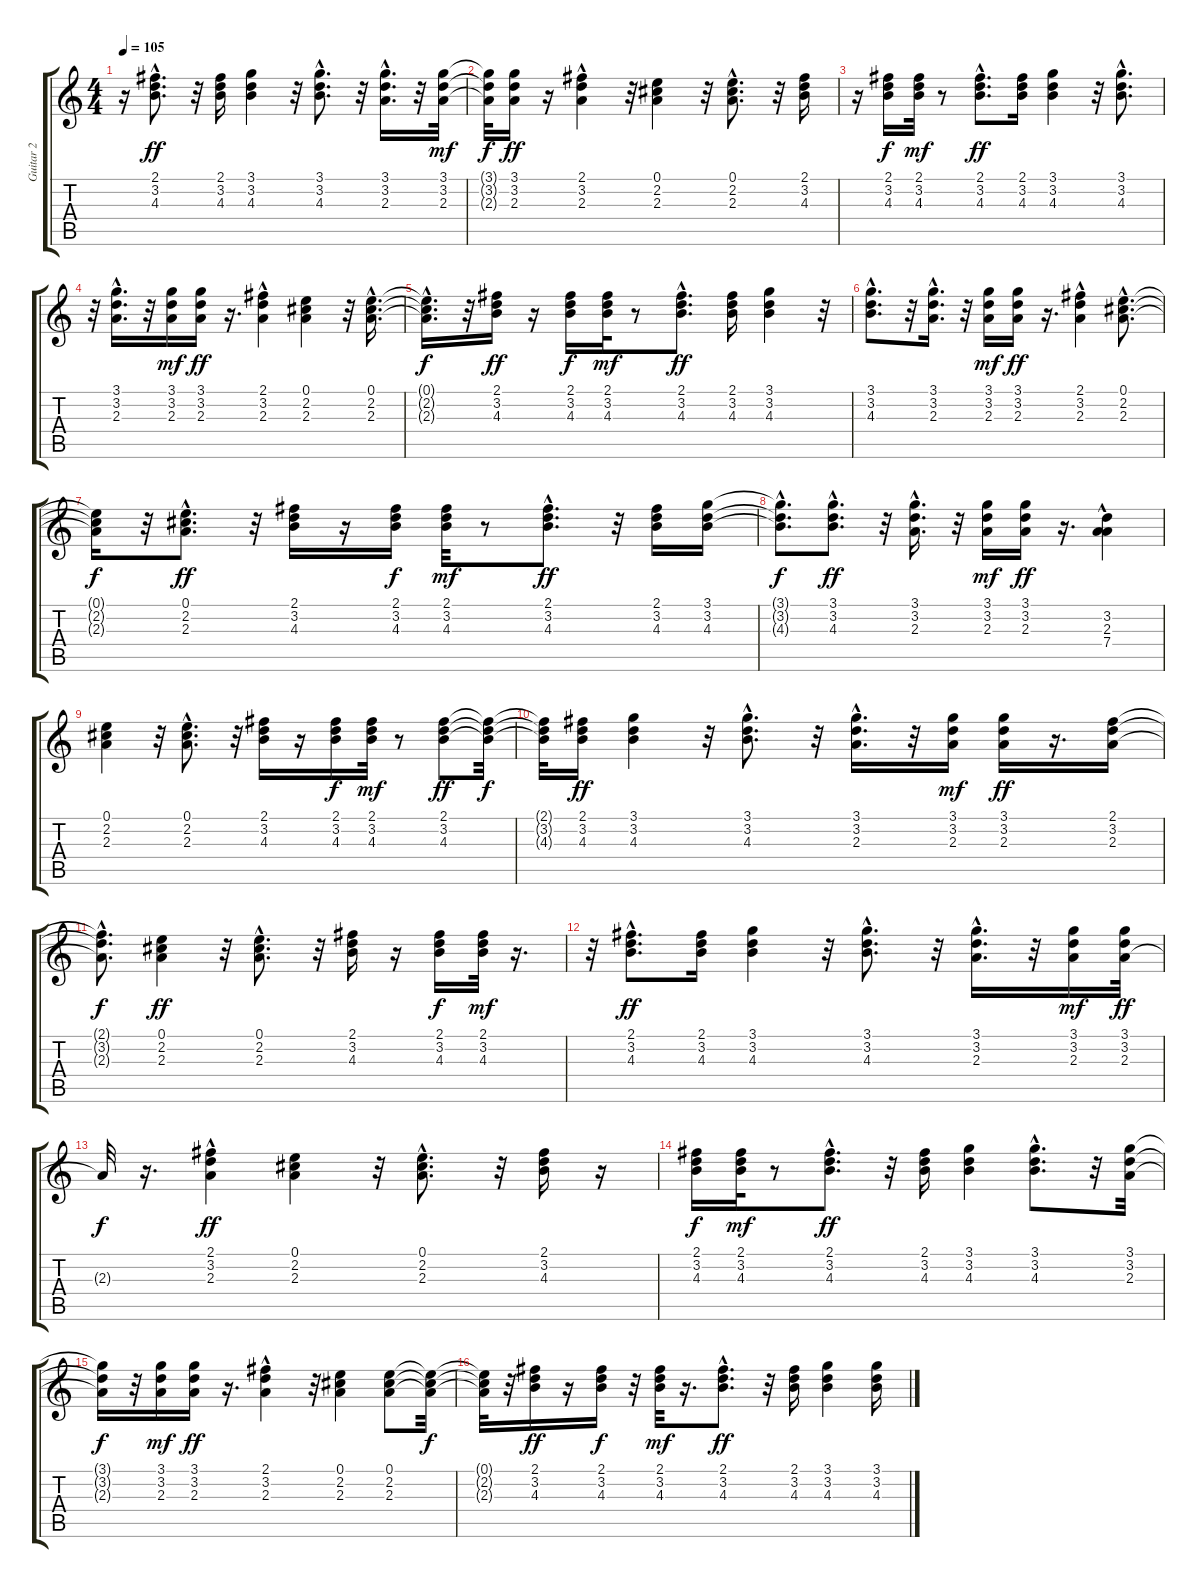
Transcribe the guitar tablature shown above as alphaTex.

\track ("Guitar 2" "Guitar 2") {instrument acousticguitarsteel}
\staff {score tabs}
\tuning (E4 B3 G3 D3 A2 E2) {hide}
\ts (4 4)
\tempo 105
\clef g2
\ks c
r.16{dy mf} (2.1{hac} 3.2{hac} 4.3{hac}).8{d dy ff} r.32 (2.1 3.2 4.3).16 (3.1 3.2 4.3).4 r.32 (3.1{hac} 3.2{hac} 4.3{hac}).8{d} r.32 (3.1{hac} 3.2{hac} 2.3{hac}).16{d} r.32 (3.1 3.2 2.3).32{dy mf} |
(3.1{t} 3.2{t} 2.3{t}).32{dy f} (3.1 3.2 2.3).16{dy ff} r.16 (2.1 3.2{hac} 2.3{hac}).4 r.32 (0.1 2.2 2.3).4 r.32 (0.1{hac} 2.2{hac} 2.3{hac}).8{d} r.32 (2.1 3.2 4.3).16 |
r.16 (2.1 3.2 4.3).16{dy f} (2.1 3.2 4.3).32{dy mf} r.8 (2.1{hac} 3.2{hac} 4.3{hac}).8{d dy ff} (2.1 3.2 4.3).16 (3.1 3.2 4.3).4 r.32 (3.1{hac} 3.2{hac} 4.3{hac}).8{d} |
r.32 (3.1{hac} 3.2{hac} 2.3{hac}).16{d} r.32 (3.1 3.2 2.3).16{dy mf} (3.1 3.2 2.3).16{dy ff} r.16{d} (2.1 3.2{hac} 2.3{hac}).4 (0.1 2.2 2.3).4 r.32 (0.1{hac} 2.2{hac} 2.3{hac}).16{d} |
(0.1{hac t} 2.2{hac t} 2.3{hac t}).16{d dy f} r.32 (2.1 3.2 4.3).16{dy ff} r.16 (2.1 3.2 4.3).16{dy f} (2.1 3.2 4.3).32{dy mf} r.8 (2.1{hac} 3.2{hac} 4.3{hac}).8{d dy ff} (2.1 3.2 4.3).16 (3.1 3.2 4.3).4 r.32 |
(3.1{hac} 3.2{hac} 4.3{hac}).8{d} r.32 (3.1{hac} 3.2{hac} 2.3{hac}).16{d} r.32 (3.1 3.2 2.3).16{dy mf} (3.1 3.2 2.3).16{dy ff} r.16{d} (2.1 3.2{hac} 2.3{hac}).4 (0.1{hac} 2.2{hac} 2.3{hac}).8{d} |
(0.1{t} 2.2{t} 2.3{t}).16{dy f} r.32 (0.1{hac} 2.2{hac} 2.3{hac}).8{d dy ff} r.32 (2.1 3.2 4.3).16 r.16 (2.1 3.2 4.3).16{dy f} (2.1 3.2 4.3).32{dy mf} r.8 (2.1{hac} 3.2{hac} 4.3{hac}).8{d dy ff} r.32 (2.1 3.2 4.3).16 (3.1 3.2 4.3).16 |
(3.1{hac t} 3.2{hac t} 4.3{hac t}).8{d dy f} (3.1{hac} 3.2{hac} 4.3{hac}).8{d dy ff} r.32 (3.1{hac} 3.2{hac} 2.3{hac}).16{d} r.32 (3.1 3.2 2.3).16{dy mf} (3.1 3.2 2.3).16{dy ff} r.16{d} (3.2 2.3{hac} 7.4{hac}).4 |
(0.1 2.2 2.3).4 r.32 (0.1{hac} 2.2{hac} 2.3{hac}).8{d} r.32 (2.1 3.2 4.3).16 r.16 (2.1 3.2 4.3).16{dy f} (2.1 3.2 4.3).32{dy mf} r.8 (2.1 3.2 4.3).8{dy ff} (2.1{t} 3.2{t} 4.3{t}).32{dy f} |
(2.1{t} 3.2{t} 4.3{t}).32 (2.1 3.2 4.3).16{dy ff} (3.1 3.2 4.3).4 r.32 (3.1{hac} 3.2{hac} 4.3{hac}).8{d} r.32 (3.1{hac} 3.2{hac} 2.3{hac}).16{d} r.32 (3.1 3.2 2.3).16{dy mf} (3.1 3.2 2.3).16{dy ff} r.16{d} (2.1 3.2 2.3).16 |
(2.1{hac t} 3.2{t} 2.3{t}).8{d dy f} (0.1 2.2 2.3).4{dy ff} r.32 (0.1{hac} 2.2{hac} 2.3{hac}).8{d} r.32 (2.1 3.2 4.3).16 r.16 (2.1 3.2 4.3).16{dy f} (2.1 3.2 4.3).32{dy mf} r.16{d} |
r.32 (2.1{hac} 3.2{hac} 4.3{hac}).8{d dy ff} (2.1 3.2 4.3).16 (3.1 3.2 4.3).4 r.32 (3.1{hac} 3.2{hac} 4.3{hac}).8{d} r.32 (3.1{hac} 3.2{hac} 2.3{hac}).16{d} r.32 (3.1 3.2 2.3).16{dy mf} (3.1 3.2 2.3).32{dy ff} |
2.3{t}.32{dy f} r.16{d} (2.1 3.2{hac} 2.3{hac}).4{dy ff} (0.1 2.2 2.3).4 r.32 (0.1{hac} 2.2{hac} 2.3{hac}).8{d} r.32 (2.1 3.2 4.3).16 r.16 |
(2.1 3.2 4.3).16{dy f} (2.1 3.2 4.3).32{dy mf} r.8 (2.1{hac} 3.2{hac} 4.3{hac}).8{d dy ff} r.32 (2.1 3.2 4.3).16 (3.1 3.2 4.3).4 (3.1{hac} 3.2{hac} 4.3{hac}).8{d} r.32 (3.1 3.2 2.3).32 |
(3.1{t} 3.2{t} 2.3{t}).16{dy f} r.32 (3.1 3.2 2.3).16{dy mf} (3.1 3.2 2.3).16{dy ff} r.16{d} (2.1 3.2{hac} 2.3{hac}).4 r.32 (0.1 2.2 2.3).4 (0.1 2.2 2.3).8 (0.1{t} 2.2{t} 2.3{t}).32{dy f} |
(0.1{t} 2.2{t} 2.3{t}).32 r.32 (2.1 3.2 4.3).16{dy ff} r.16 (2.1 3.2 4.3).16{dy f} r.32 (2.1 3.2 4.3).32{dy mf} r.16{d} (2.1{hac} 3.2{hac} 4.3{hac}).8{d dy ff} r.32 (2.1 3.2 4.3).16 (3.1 3.2 4.3).4 (3.1 3.2 4.3).16
